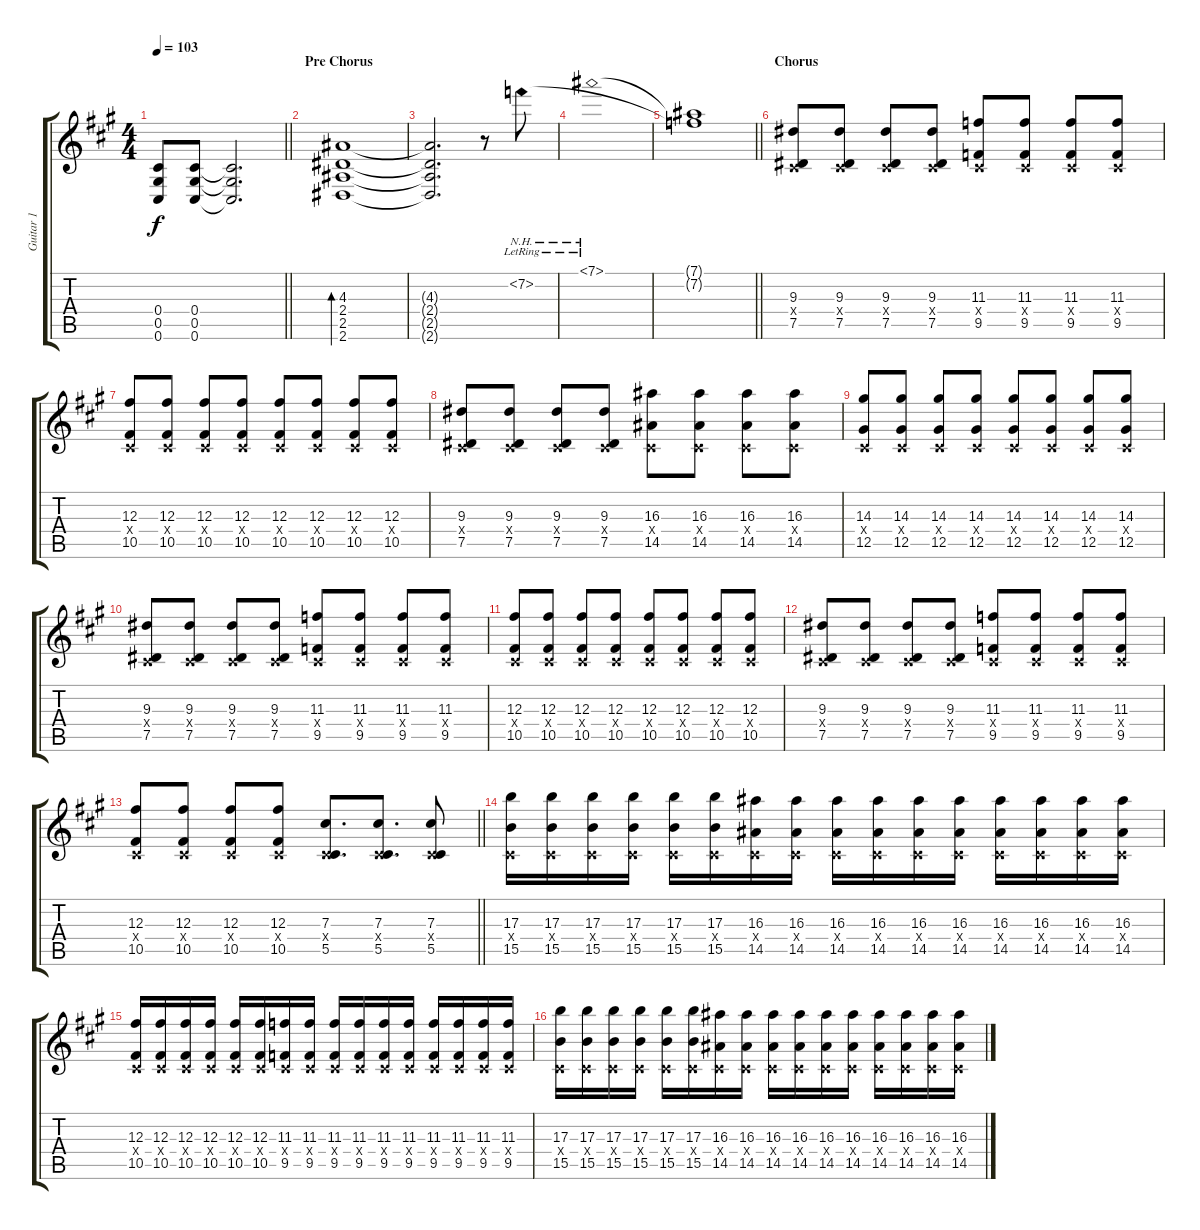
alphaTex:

\track ("Guitar 1" "Guitar 1") {instrument distortionguitar}
\staff {score tabs}
\tuning (Eb4 Bb3 Gb3 Db3 Ab2 Db2) {hide}
\ts (4 4)
\tempo 103
\clef g2
\barLineRight lightlight
\ks f#minor
(0.4{t} 0.5{t} 0.6{t}).8{dy f} (0.4 0.5 0.6).8 (0.4{t} 0.5{t} 0.6{t}).2{d} |
\section ("" "Pre Chorus")
(4.3 2.4 2.5 2.6).1{bd 120 instrument electricguitarclean} |
(4.3{t} 2.4{t} 2.5{t} 2.6{t}).2{d} r.8 7.2{nh lr}.8{instrument distortionguitar} |
7.1{nh lr}.1 |
\barLineRight lightlight
(7.1{t} 7.2{t}).1 |
\section ("" "Chorus")
(9.3 0.4{x} 7.5).8 (9.3 0.4{x} 7.5).8 (9.3 0.4{x} 7.5).8 (9.3 0.4{x} 7.5).8 (11.3 0.4{x} 9.5).8 (11.3 0.4{x} 9.5).8 (11.3 0.4{x} 9.5).8 (11.3 0.4{x} 9.5).8 |
(12.3 0.4{x} 10.5).8 (12.3 0.4{x} 10.5).8 (12.3 0.4{x} 10.5).8 (12.3 0.4{x} 10.5).8 (12.3 0.4{x} 10.5).8 (12.3 0.4{x} 10.5).8 (12.3 0.4{x} 10.5).8 (12.3 0.4{x} 10.5).8 |
(9.3 0.4{x} 7.5).8 (9.3 0.4{x} 7.5).8 (9.3 0.4{x} 7.5).8 (9.3 0.4{x} 7.5).8 (16.3 0.4{x} 14.5).8 (16.3 0.4{x} 14.5).8 (16.3 0.4{x} 14.5).8 (16.3 0.4{x} 14.5).8 |
(14.3 0.4{x} 12.5).8 (14.3 0.4{x} 12.5).8 (14.3 0.4{x} 12.5).8 (14.3 0.4{x} 12.5).8 (14.3 0.4{x} 12.5).8 (14.3 0.4{x} 12.5).8 (14.3 0.4{x} 12.5).8 (14.3 0.4{x} 12.5).8 |
(9.3 0.4{x} 7.5).8 (9.3 0.4{x} 7.5).8 (9.3 0.4{x} 7.5).8 (9.3 0.4{x} 7.5).8 (11.3 0.4{x} 9.5).8 (11.3 0.4{x} 9.5).8 (11.3 0.4{x} 9.5).8 (11.3 0.4{x} 9.5).8 |
(12.3 0.4{x} 10.5).8 (12.3 0.4{x} 10.5).8 (12.3 0.4{x} 10.5).8 (12.3 0.4{x} 10.5).8 (12.3 0.4{x} 10.5).8 (12.3 0.4{x} 10.5).8 (12.3 0.4{x} 10.5).8 (12.3 0.4{x} 10.5).8 |
(9.3 0.4{x} 7.5).8 (9.3 0.4{x} 7.5).8 (9.3 0.4{x} 7.5).8 (9.3 0.4{x} 7.5).8 (11.3 0.4{x} 9.5).8 (11.3 0.4{x} 9.5).8 (11.3 0.4{x} 9.5).8 (11.3 0.4{x} 9.5).8 |
\barLineRight lightlight
(12.3 0.4{x} 10.5).8 (12.3 0.4{x} 10.5).8 (12.3 0.4{x} 10.5).8 (12.3 0.4{x} 10.5).8 (7.3 0.4{x} 5.5).8{d} (7.3 0.4{x} 5.5).8{d} (7.3 0.4{x} 5.5).8 |
(17.3 0.4{x} 15.5).16 (17.3 0.4{x} 15.5).16 (17.3 0.4{x} 15.5).16 (17.3 0.4{x} 15.5).16 (17.3 0.4{x} 15.5).16 (17.3 0.4{x} 15.5).16 (16.3 0.4{x} 14.5).16 (16.3 0.4{x} 14.5).16 (16.3 0.4{x} 14.5).16 (16.3 0.4{x} 14.5).16 (16.3 0.4{x} 14.5).16 (16.3 0.4{x} 14.5).16 (16.3 0.4{x} 14.5).16 (16.3 0.4{x} 14.5).16 (16.3 0.4{x} 14.5).16 (16.3 0.4{x} 14.5).16 |
(12.3 0.4{x} 10.5).16 (12.3 0.4{x} 10.5).16 (12.3 0.4{x} 10.5).16 (12.3 0.4{x} 10.5).16 (12.3 0.4{x} 10.5).16 (12.3 0.4{x} 10.5).16 (11.3 0.4{x} 9.5).16 (11.3 0.4{x} 9.5).16 (11.3 0.4{x} 9.5).16 (11.3 0.4{x} 9.5).16 (11.3 0.4{x} 9.5).16 (11.3 0.4{x} 9.5).16 (11.3 0.4{x} 9.5).16 (11.3 0.4{x} 9.5).16 (11.3 0.4{x} 9.5).16 (11.3 0.4{x} 9.5).16 |
(17.3 0.4{x} 15.5).16 (17.3 0.4{x} 15.5).16 (17.3 0.4{x} 15.5).16 (17.3 0.4{x} 15.5).16 (17.3 0.4{x} 15.5).16 (17.3 0.4{x} 15.5).16 (16.3 0.4{x} 14.5).16 (16.3 0.4{x} 14.5).16 (16.3 0.4{x} 14.5).16 (16.3 0.4{x} 14.5).16 (16.3 0.4{x} 14.5).16 (16.3 0.4{x} 14.5).16 (16.3 0.4{x} 14.5).16 (16.3 0.4{x} 14.5).16 (16.3 0.4{x} 14.5).16 (16.3 0.4{x} 14.5).16
